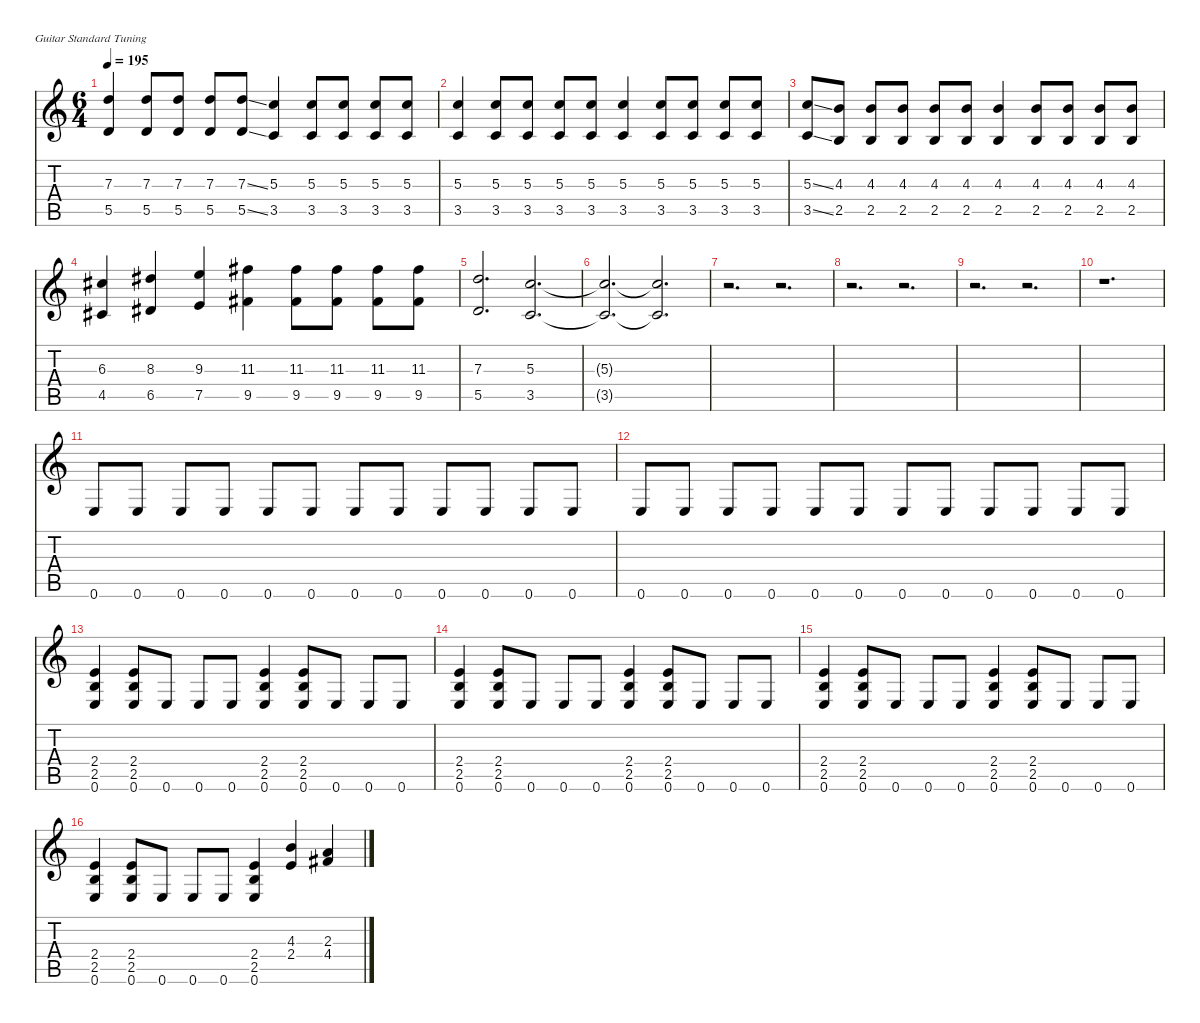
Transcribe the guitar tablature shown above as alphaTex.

\defaultSystemsLayout 4
\hideDynamics
\bracketExtendMode nobrackets
\singleTrackTrackNamePolicy hidden
\multiTrackTrackNamePolicy hidden
\firstSystemTrackNameMode fullname
\firstSystemTrackNameOrientation horizontal
\otherSystemsTrackNameOrientation horizontal
\track ("Guitar 1" "dist.guit.") {instrument distortionguitar}
\staff {score tabs}
\tuning (E4 B3 G3 D3 A2 E2)
\ts (6 4)
\tempo 195
\clef g2
\ks c
(7.3 5.5).4{dy f beam Up} (7.3 5.5).8{beam Up} (7.3 5.5).8{beam Up} (7.3 5.5).8{beam Up} (7.3{ss} 5.5{ss}).8{beam Up} (5.3 3.5).4{beam Up} (5.3 3.5).8{beam Up} (5.3 3.5).8{beam Up} (5.3 3.5).8{beam Up} (5.3 3.5).8{beam Up} |
(5.3 3.5).4{beam Up} (5.3 3.5).8{beam Up} (5.3 3.5).8{beam Up} (5.3 3.5).8{beam Up} (5.3 3.5).8{beam Up} (5.3 3.5).4{beam Up} (5.3 3.5).8{beam Up} (5.3 3.5).8{beam Up} (5.3 3.5).8{beam Up} (5.3 3.5).8{beam Up} |
(5.3{ss} 3.5{ss}).8{beam Up} (4.3 2.5).8{beam Up} (4.3 2.5).8{beam Up} (4.3 2.5).8{beam Up} (4.3 2.5).8{beam Up} (4.3 2.5).8{beam Up} (4.3 2.5).4{beam Up} (4.3 2.5).8{beam Up} (4.3 2.5).8{beam Up} (4.3 2.5).8{beam Up} (4.3 2.5).8{beam Up} |
(6.3{acc #} 4.5{acc #}).4{beam Up} (8.3{acc #} 6.5{acc #}).4{beam Up} (9.3 7.5).4{beam Up} (11.3{acc #} 9.5{acc #}).4{beam Down} (11.3{acc #} 9.5{acc #}).8{beam Down} (11.3{acc #} 9.5{acc #}).8{beam Down} (11.3{acc #} 9.5{acc #}).8{beam Down} (11.3{acc #} 9.5{acc #}).8{beam Down} |
(7.3 5.5).2{d beam Up} (5.3 3.5).2{d beam Up} |
(5.3{t} 3.5{t}).2{d beam Up} (5.3{t} 3.5{t}).2{d beam Up} |
r.2{d beam Down} r.2{d beam Down} |
r.2{d beam Down} r.2{d beam Down} |
r.2{d beam Down} r.2{d beam Down} |
r.1{d beam Down} |
0.6.8{beam Up} 0.6.8{beam Up} 0.6.8{beam Up} 0.6.8{beam Up} 0.6.8{beam Up} 0.6.8{beam Up} 0.6.8{beam Up} 0.6.8{beam Up} 0.6.8{beam Up} 0.6.8{beam Up} 0.6.8{beam Up} 0.6.8{beam Up} |
0.6.8{beam Up} 0.6.8{beam Up} 0.6.8{beam Up} 0.6.8{beam Up} 0.6.8{beam Up} 0.6.8{beam Up} 0.6.8{beam Up} 0.6.8{beam Up} 0.6.8{beam Up} 0.6.8{beam Up} 0.6.8{beam Up} 0.6.8{beam Up} |
(2.4 2.5 0.6).4{instrument distortionguitar beam Up} (2.4 2.5 0.6).8{beam Up} 0.6.8{beam Up} 0.6.8{beam Up} 0.6.8{beam Up} (2.4 2.5 0.6).4{beam Up} (2.4 2.5 0.6).8{beam Up} 0.6.8{beam Up} 0.6.8{beam Up} 0.6.8{beam Up} |
(2.4 2.5 0.6).4{instrument distortionguitar beam Up} (2.4 2.5 0.6).8{beam Up} 0.6.8{beam Up} 0.6.8{beam Up} 0.6.8{beam Up} (2.4 2.5 0.6).4{beam Up} (2.4 2.5 0.6).8{beam Up} 0.6.8{beam Up} 0.6.8{beam Up} 0.6.8{beam Up} |
(2.4 2.5 0.6).4{instrument distortionguitar beam Up} (2.4 2.5 0.6).8{beam Up} 0.6.8{beam Up} 0.6.8{beam Up} 0.6.8{beam Up} (2.4 2.5 0.6).4{beam Up} (2.4 2.5 0.6).8{beam Up} 0.6.8{beam Up} 0.6.8{beam Up} 0.6.8{beam Up} |
(2.4 2.5 0.6).4{instrument distortionguitar beam Up} (2.4 2.5 0.6).8{beam Up} 0.6.8{beam Up} 0.6.8{beam Up} 0.6.8{beam Up} (2.4 2.5 0.6).4{beam Up} (4.3 2.4).4{beam Up} (2.3 4.4{acc #}).4{beam Up}
